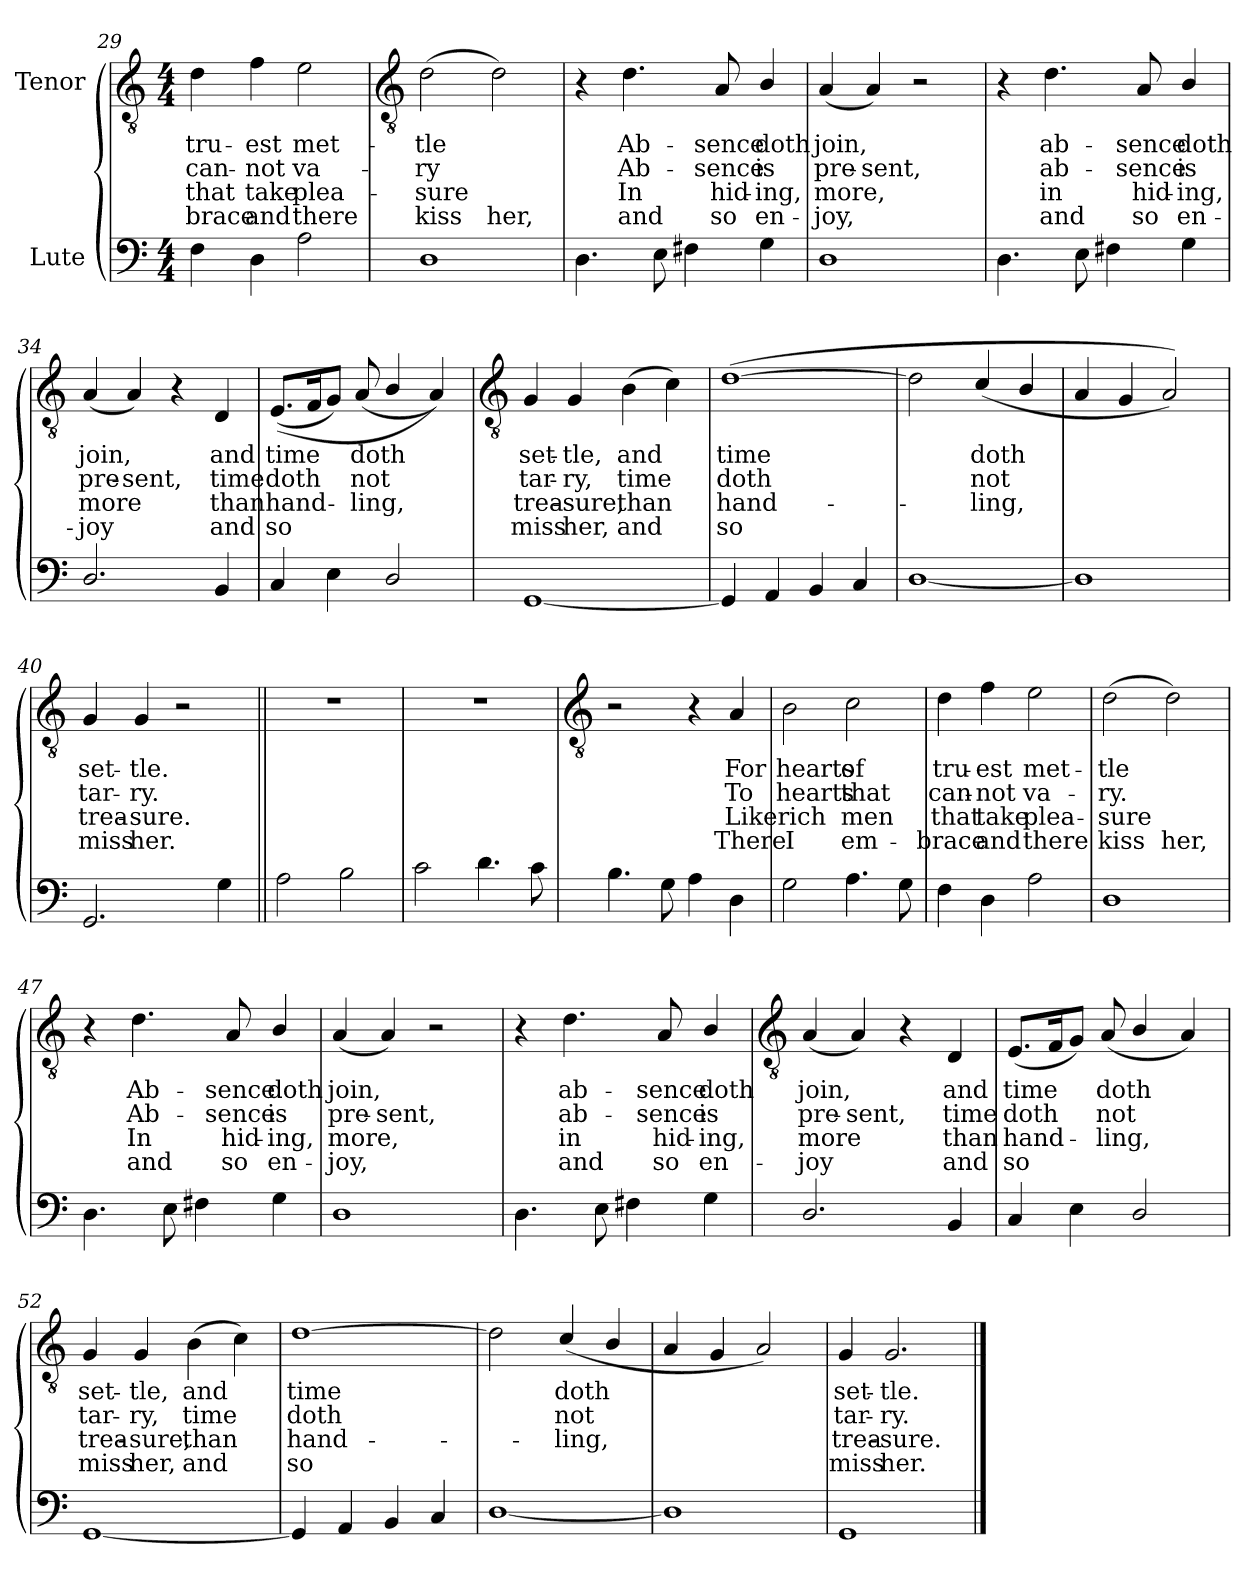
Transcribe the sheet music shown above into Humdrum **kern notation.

**kern	**kern	**text	**text	**text	**text
*part2	*part1	*part1	*part1	*part1	*part1
*staff2	*staff1	*staff1	*staff1	*staff1	*staff1
*I"Lute	*I"Tenor	*	*	*	*
*clefF4	*clefGv2	*	*	*	*
*k[]	*k[]	*	*	*	*
*C:	*C:	*	*	*	*
*M4/4	*M4/4	*	*	*	*
=29	=29	=29	=29	=29	=29
!	!	!LO:LY:b	!LO:LY:b	!LO:LY:b	!LO:LY:b
4F	4d	-tru-	-can-	-that	brace
!	!	!LO:LY:b	!LO:LY:b	!LO:LY:b	!LO:LY:b
4D	4f	est	not	take	and
!	!	!LO:LY:b	!LO:LY:b	!LO:LY:b	!LO:LY:b
2A	2e	met-	-va-	-plea-	-there
!!LO:LB:g=z
=30	=30	=30	=30	=30	=30
*	*clefGv2	*	*	*	*
!	!	!LO:LY:b	!LO:LY:b	!LO:LY:b	!LO:LY:b
1D	(>2d	tle	ry	sure	kiss
!	!	!	!	!	!LO:LY:b
.	2d)	.	.	.	her,
=31	=31	=31	=31	=31	=31
4.D	4r	.	.	.	.
!	!	!LO:LY:b	!LO:LY:b	!LO:LY:b	!LO:LY:b
.	4.d	Ab-	-Ab-	-In	and
8E	.	.	.	.	.
4F#X	.	.	.	.	.
!	!	!LO:LY:b	!LO:LY:b	!LO:LY:b	!LO:LY:b
.	8A	sence	sence	hid-	-so
!	!	!LO:LY:b	!LO:LY:b	!LO:LY:b	!LO:LY:b
4G	4B/	doth	is	ing,	en-
=32	=32	=32	=32	=32	=32
!	!	!LO:LY:b	!LO:LY:b	!LO:LY:b	!LO:LY:b
1D	(<4A	-join,	pre-	-more,	joy,
!	!	!	!LO:LY:b	!	!
.	4A)	.	sent,	.	.
.	2r	.	.	.	.
=33	=33	=33	=33	=33	=33
4.D	4r	.	.	.	.
!	!	!LO:LY:b	!LO:LY:b	!LO:LY:b	!LO:LY:b
.	4.d	ab-	-ab-	-in	and
8E	.	.	.	.	.
4F#X	.	.	.	.	.
!	!	!LO:LY:b	!LO:LY:b	!LO:LY:b	!LO:LY:b
.	8A	sence	sence	hid-	-so
!	!	!LO:LY:b	!LO:LY:b	!LO:LY:b	!LO:LY:b
4G	4B/	doth	is	ing,	en-
=34	=34	=34	=34	=34	=34
!	!	!LO:LY:b	!LO:LY:b	!LO:LY:b	!LO:LY:b
2.D/	(<4A	-join,	pre-	-more	joy
!	!	!	!LO:LY:b	!	!
.	4A)	.	sent,	.	.
.	4r	.	.	.	.
!	!	!LO:LY:b	!LO:LY:b	!LO:LY:b	!LO:LY:b
4BB	4D	and	time	than	and
=35	=35	=35	=35	=35	=35
!	!	!LO:LY:b	!LO:LY:b	!LO:LY:b	!LO:LY:b
4C	(<(<8.EL	time	doth	hand-	so
.	16F	.	.	.	.
4E	8GJ)	.	.	.	.
!	!	!LO:LY:b	!LO:LY:b	!LO:LY:b	!
.	(<8AL	doth	not	ling,	.
2D/	4B/	.	.	.	.
.	4A))	.	.	.	.
!!LO:LB:g=z
=36	=36	=36	=36	=36	=36
*	*clefGv2	*	*	*	*
!	!	!LO:LY:b	!LO:LY:b	!LO:LY:b	!LO:LY:b
[1GG	4G	set-	-tar-	-trea-	-miss
!	!	!LO:LY:b	!LO:LY:b	!LO:LY:b	!LO:LY:b
.	4G	tle,	ry,	sure,	her,
!	!	!LO:LY:b	!LO:LY:b	!LO:LY:b	!LO:LY:b
.	(>4B	and	time	than	and
.	4c)	.	.	.	.
=37	=37	=37	=37	=37	=37
!	!	!LO:LY:b	!LO:LY:b	!LO:LY:b	!LO:LY:b
4GG]	(<[1d	time	doth	hand-	so
4AA	.	.	.	.	.
4BB	.	.	.	.	.
4C	.	.	.	.	.
=38	=38	=38	=38	=38	=38
[1D/	2d]	.	.	.	.
!	!	!LO:LY:b	!LO:LY:b	!LO:LY:b	!
.	(<4c/	doth	not	ling,	.
.	4B/	.	.	.	.
=39	=39	=39	=39	=39	=39
1D/]	4A	.	.	.	.
.	4G	.	.	.	.
.	2A))	.	.	.	.
=40	=40	=40	=40	=40	=40
!	!	!LO:LY:b	!LO:LY:b	!LO:LY:b	!LO:LY:b
2.GG	4G	set-	-tar-	-trea-	-miss
!	!	!LO:LY:b	!LO:LY:b	!LO:LY:b	!LO:LY:b
.	4G	tle.	ry.	sure.	her.
.	2r	.	.	.	.
4G	.	.	.	.	.
=41||	=41||	=41||	=41||	=41||	=41||
2A	1r	.	.	.	.
2B	.	.	.	.	.
=42	=42	=42	=42	=42	=42
2c	1r	.	.	.	.
4.d	.	.	.	.	.
8c	.	.	.	.	.
!!LO:LB:g=z
=43	=43	=43	=43	=43	=43
*	*clefGv2	*	*	*	*
4.B	2r	.	.	.	.
8G	.	.	.	.	.
4A	4r	.	.	.	.
!	!	!LO:LY:b	!LO:LY:b	!LO:LY:b	!LO:LY:b
4D	4A	For	To	Like	There
=44	=44	=44	=44	=44	=44
!	!	!LO:LY:b	!LO:LY:b	!LO:LY:b	!LO:LY:b
2G	2B	hearts	hearts	rich	I
!	!	!LO:LY:b	!LO:LY:b	!LO:LY:b	!LO:LY:b
4.A	2c	of	that	men	em-
8G	.	.	.	.	.
=45	=45	=45	=45	=45	=45
!	!	!LO:LY:b	!LO:LY:b	!LO:LY:b	!LO:LY:b
4F	4d	-tru-	-can-	-that	brace
!	!	!LO:LY:b	!LO:LY:b	!LO:LY:b	!LO:LY:b
4D	4f	est	not	take	and
!	!	!LO:LY:b	!LO:LY:b	!LO:LY:b	!LO:LY:b
2A	2e	met-	-va-	-plea-	-there
=46	=46	=46	=46	=46	=46
!	!	!LO:LY:b	!LO:LY:b	!LO:LY:b	!LO:LY:b
1D	(>2d	tle	ry.	sure	kiss
!	!	!	!	!	!LO:LY:b
.	2d)	.	.	.	her,
=47	=47	=47	=47	=47	=47
4.D	4r	.	.	.	.
!	!	!LO:LY:b	!LO:LY:b	!LO:LY:b	!LO:LY:b
.	4.d	Ab-	-Ab-	-In	and
8E	.	.	.	.	.
4F#X	.	.	.	.	.
!	!	!LO:LY:b	!LO:LY:b	!LO:LY:b	!LO:LY:b
.	8A	sence	sence	hid-	-so
!	!	!LO:LY:b	!LO:LY:b	!LO:LY:b	!LO:LY:b
4G	4B/	doth	is	ing,	en-
=48	=48	=48	=48	=48	=48
!	!	!LO:LY:b	!LO:LY:b	!LO:LY:b	!LO:LY:b
1D	(<4A	-join,	pre-	-more,	joy,
!	!	!	!LO:LY:b	!	!
.	4A)	.	sent,	.	.
.	2r	.	.	.	.
=49	=49	=49	=49	=49	=49
4.D	4r	.	.	.	.
!	!	!LO:LY:b	!LO:LY:b	!LO:LY:b	!LO:LY:b
.	4.d	ab-	-ab-	-in	and
8E	.	.	.	.	.
4F#X	.	.	.	.	.
!	!	!LO:LY:b	!LO:LY:b	!LO:LY:b	!LO:LY:b
.	8A	sence	sence	hid-	-so
!	!	!LO:LY:b	!LO:LY:b	!LO:LY:b	!LO:LY:b
4G	4B/	doth	is	ing,	en-
!!LO:LB:g=z
=50	=50	=50	=50	=50	=50
*	*clefGv2	*	*	*	*
!	!	!LO:LY:b	!LO:LY:b	!LO:LY:b	!LO:LY:b
2.D/	(<4A	-join,	pre-	-more	joy
!	!	!	!LO:LY:b	!	!
.	4A)	.	sent,	.	.
.	4r	.	.	.	.
!	!	!LO:LY:b	!LO:LY:b	!LO:LY:b	!LO:LY:b
4BB	4D	and	time	than	and
=51	=51	=51	=51	=51	=51
!	!	!LO:LY:b	!LO:LY:b	!LO:LY:b	!LO:LY:b
4C	(<8.EL	time	doth	hand-	so
.	16F	.	.	.	.
4E	8GJ)	.	.	.	.
!	!	!LO:LY:b	!LO:LY:b	!LO:LY:b	!
.	(<8AL	doth	not	ling,	.
2D/	4B/	.	.	.	.
.	4A)	.	.	.	.
=52	=52	=52	=52	=52	=52
!	!	!LO:LY:b	!LO:LY:b	!LO:LY:b	!LO:LY:b
[1GG	4G	set-	-tar-	-trea-	-miss
!	!	!LO:LY:b	!LO:LY:b	!LO:LY:b	!LO:LY:b
.	4G	tle,	ry,	sure,	her,
!	!	!LO:LY:b	!LO:LY:b	!LO:LY:b	!LO:LY:b
.	(>4B	and	time	than	and
.	4c)	.	.	.	.
=53	=53	=53	=53	=53	=53
!	!	!LO:LY:b	!LO:LY:b	!LO:LY:b	!LO:LY:b
4GG]	[1d	time	doth	hand-	so
4AA	.	.	.	.	.
4BB	.	.	.	.	.
4C	.	.	.	.	.
=54	=54	=54	=54	=54	=54
[1D/	2d]	.	.	.	.
!	!	!LO:LY:b	!LO:LY:b	!LO:LY:b	!
.	(<4c/	doth	not	ling,	.
.	4B/	.	.	.	.
=55	=55	=55	=55	=55	=55
1D/]	4A	.	.	.	.
.	4G	.	.	.	.
.	2A)	.	.	.	.
=56	=56	=56	=56	=56	=56
!	!	!LO:LY:b	!LO:LY:b	!LO:LY:b	!LO:LY:b
1GG	4G	set-	-tar-	-trea-	-miss
!	!	!LO:LY:b	!LO:LY:b	!LO:LY:b	!LO:LY:b
.	2.G	tle.	ry.	sure.	her.
==	==	==	==	==	==
*-	*-	*-	*-	*-	*-
